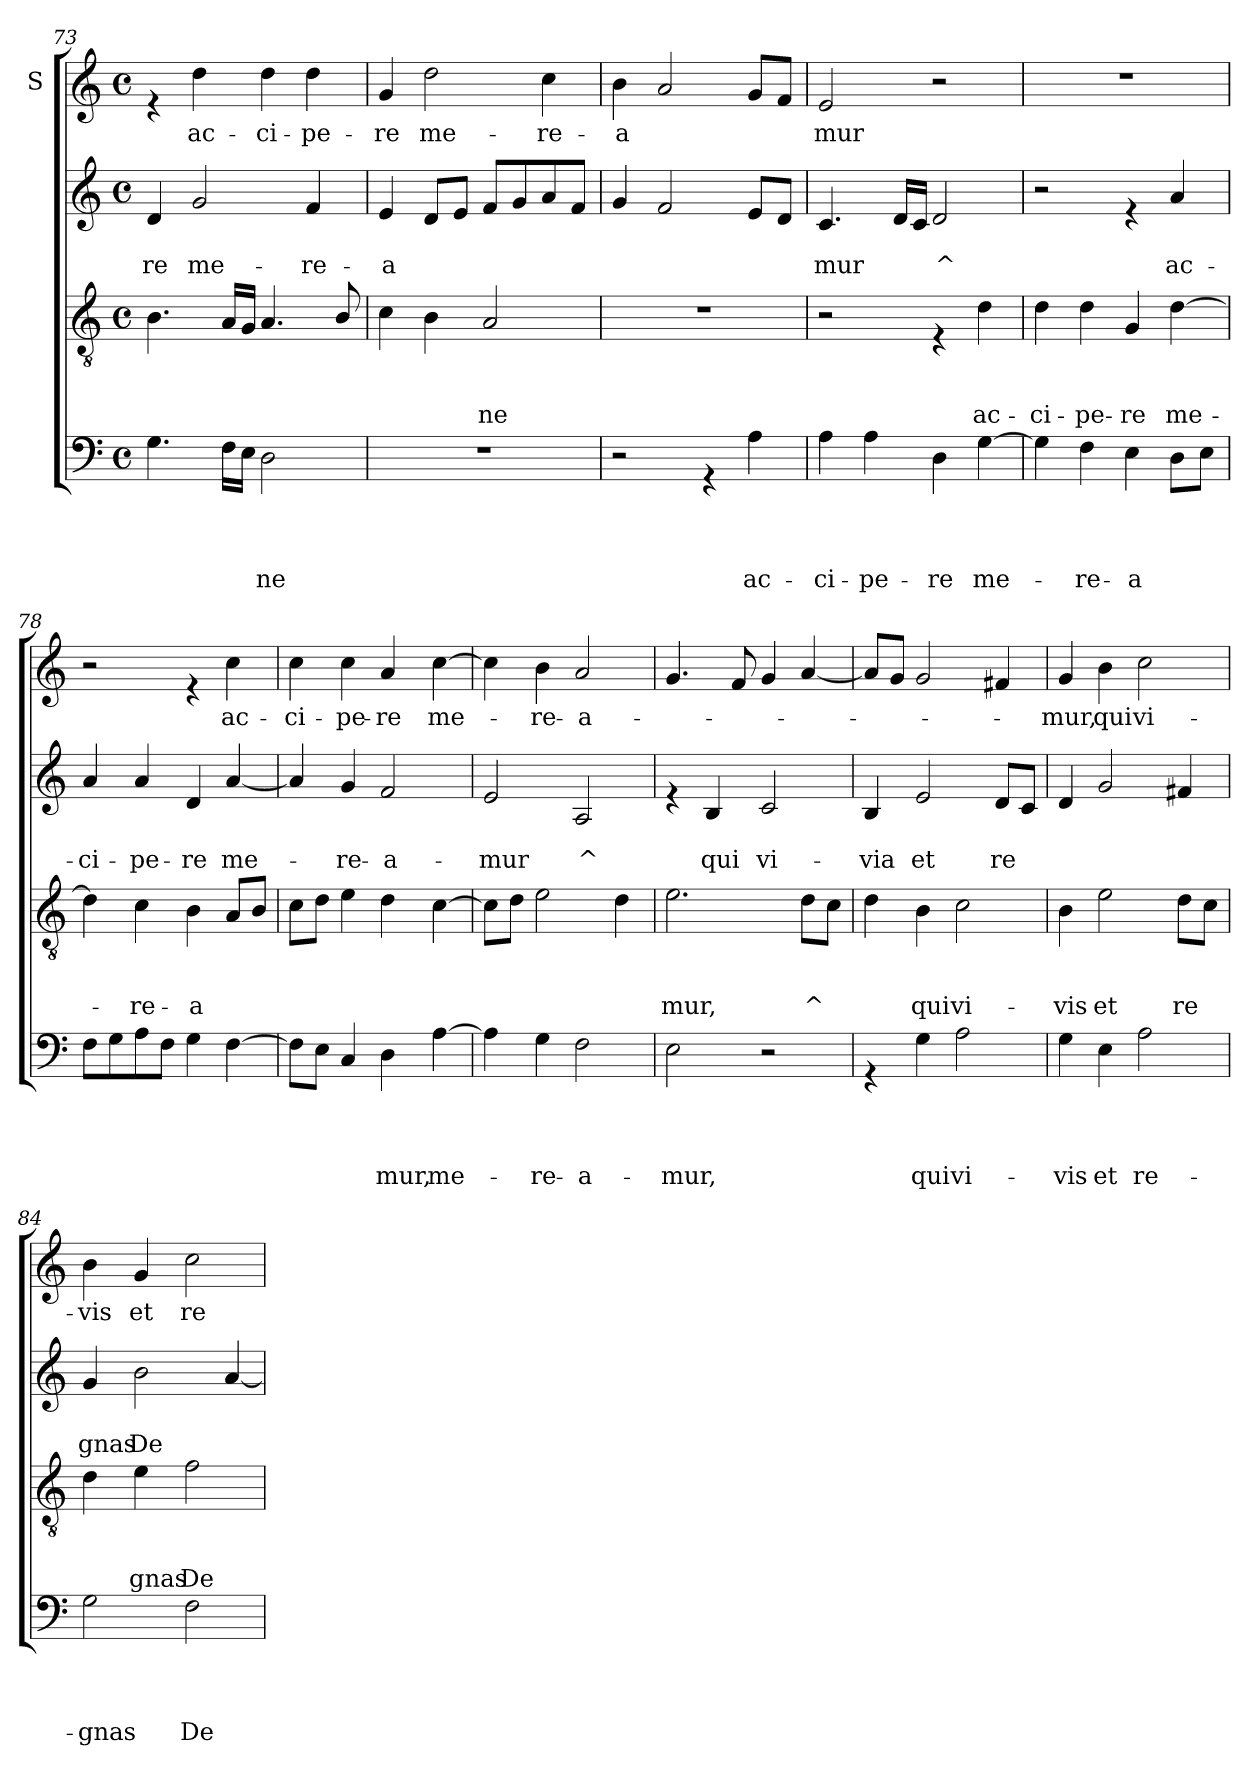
**kern	**text	**text	**text	**text	**kern	**text	**text	**text	**kern	**text	**text	**kern	**text
*part4	*part4	*part4	*part4	*part4	*part3	*part3	*part3	*part3	*part2	*part2	*part2	*part1	*part1
*staff4	*staff4	*staff4	*staff4	*staff4	*staff3	*staff3	*staff3	*staff3	*staff2	*staff2	*staff2	*staff1	*staff1
*	*	*	*	*	*	*	*	*	*	*	*	*I"S	*
!!LO:LB:g=z
*clefF4	*	*	*	*	*clefGv2	*	*	*	*clefG2	*	*	*clefG2	*
*k[]	*	*	*	*	*k[]	*	*	*	*k[]	*	*	*k[]	*
*C:	*	*	*	*	*C:	*	*	*	*C:	*	*	*C:	*
*M4/4	*	*	*	*	*M4/4	*	*	*	*M4/4	*	*	*M4/4	*
*met(c)	*	*	*	*	*met(c)	*	*	*	*met(c)	*	*	*met(c)	*
=73	=73	=73	=73	=73	=73	=73	=73	=73	=73	=73	=73	=73	=73
!	!	!	!	!	!	!	!	!	!	!	!LO:LY:b	!	!
4.G\	.	.	.	.	4.B\	.	.	.	4d/	.	-re	4re	.
!	!	!	!	!	!	!	!	!	!	!	!LO:LY:b	!	!LO:LY:b
.	.	.	.	.	.	.	.	.	2g/	.	me-	4dd\	ac-
16F\LL	.	.	.	.	16A/LL	.	.	.	.	.	.	.	.
16E\JJ	.	.	.	.	16G/JJ	.	.	.	.	.	.	.	.
!	!	!	!	!LO:LY:b	!	!	!	!	!	!	!	!	!LO:LY:b
2D\	.	.	.	-ne	4.A/	.	.	.	.	.	.	4dd\	-ci-
!	!	!	!	!	!	!	!	!	!	!	!LO:LY:b	!	!LO:LY:b
.	.	.	.	.	.	.	.	.	4f/	.	-re-	4dd\	-pe-
.	.	.	.	.	8B/	.	.	.	.	.	.	.	.
=74	=74	=74	=74	=74	=74	=74	=74	=74	=74	=74	=74	=74	=74
!	!	!	!	!	!	!	!	!	!	!	!LO:LY:b	!	!LO:LY:b
1r	.	.	.	.	4c\	.	.	.	4e/	.	-a	4g/	-re
!	!	!	!	!	!	!	!	!	!	!	!	!	!LO:LY:b
.	.	.	.	.	4B\	.	.	.	8d/L	.	.	2dd\	me-
.	.	.	.	.	.	.	.	.	8e/J	.	.	.	.
!	!	!	!	!	!	!	!	!LO:LY:b	!	!	!	!	!
.	.	.	.	.	2A/	.	.	-ne	8f/L	.	.	.	.
.	.	.	.	.	.	.	.	.	8g/	.	.	.	.
!	!	!	!	!	!	!	!	!	!	!	!	!	!LO:LY:b
.	.	.	.	.	.	.	.	.	8a/	.	.	4cc\	-re-
.	.	.	.	.	.	.	.	.	8f/J	.	.	.	.
=75	=75	=75	=75	=75	=75	=75	=75	=75	=75	=75	=75	=75	=75
!	!	!	!	!	!	!	!	!	!	!	!	!	!LO:LY:b
2r	.	.	.	.	1r	.	.	.	4g/	.	.	4b\	-a
.	.	.	.	.	.	.	.	.	2f/	.	.	2a/	.
4rGG	.	.	.	.	.	.	.	.	.	.	.	.	.
!	!	!	!	!LO:LY:b	!	!	!	!	!	!	!	!	!
4A\	.	.	.	ac-	.	.	.	.	8e/L	.	.	8g/L	.
.	.	.	.	.	.	.	.	.	8d/J	.	.	8f/J	.
=76	=76	=76	=76	=76	=76	=76	=76	=76	=76	=76	=76	=76	=76
!	!	!	!	!LO:LY:b	!	!	!	!	!	!	!LO:LY:b	!	!LO:LY:b
4A\	.	.	.	-ci-	2r	.	.	.	4.c/	.	mur	2e/	mur
!	!	!	!	!LO:LY:b	!	!	!	!	!	!	!	!	!
4A\	.	.	.	-pe-	.	.	.	.	.	.	.	.	.
.	.	.	.	.	.	.	.	.	16d/LL	.	.	.	.
.	.	.	.	.	.	.	.	.	16c/JJ	.	.	.	.
!	!	!	!	!LO:LY:b	!	!	!	!	!	!	!LO:LY:b	!	!
4D\	.	.	.	-re	4rE	.	.	.	2d/	.	^	2r	.
!	!	!	!	!LO:LY:b	!	!	!	!LO:LY:b	!	!	!	!	!
[>4G\	.	.	.	me-	4d\	.	.	ac-	.	.	.	.	.
=77	=77	=77	=77	=77	=77	=77	=77	=77	=77	=77	=77	=77	=77
!	!	!	!	!	!	!	!	!LO:LY:b	!	!	!	!	!
4G\]	.	.	.	.	4d\	.	.	-ci-	2r	.	.	1r	.
!	!	!	!	!LO:LY:b	!	!	!	!LO:LY:b	!	!	!	!	!
4F\	.	.	.	-re-	4d\	.	.	-pe-	.	.	.	.	.
!	!	!	!	!LO:LY:b	!	!	!	!LO:LY:b	!	!	!	!	!
4E\	.	.	.	-a	4G/	.	.	-re	4re	.	.	.	.
!	!	!	!	!	!	!	!	!LO:LY:b	!	!	!LO:LY:b	!	!
8D\L	.	.	.	.	[>4d\	.	.	me-	4a/	.	ac-	.	.
8E\J	.	.	.	.	.	.	.	.	.	.	.	.	.
!!LO:LB:g=z
=78	=78	=78	=78	=78	=78	=78	=78	=78	=78	=78	=78	=78	=78
!	!	!	!	!	!	!	!	!	!	!	!LO:LY:b	!	!
8F\L	.	.	.	.	4d\]	.	.	.	4a/	.	-ci-	2r	.
8G\	.	.	.	.	.	.	.	.	.	.	.	.	.
!	!	!	!	!	!	!	!	!LO:LY:b	!	!	!LO:LY:b	!	!
8A\	.	.	.	.	4c\	.	.	-re-	4a/	.	-pe-	.	.
8F\J	.	.	.	.	.	.	.	.	.	.	.	.	.
!	!	!	!	!	!	!	!	!LO:LY:b	!	!	!LO:LY:b	!	!
4G\	.	.	.	.	4B\	.	.	-a	4d/	.	-re	4re	.
!	!	!	!	!	!	!	!	!	!	!	!LO:LY:b	!	!LO:LY:b
[>4F\	.	.	.	.	8A/L	.	.	.	[<4a/	.	me-	4cc\	ac-
.	.	.	.	.	8B/J	.	.	.	.	.	.	.	.
=79	=79	=79	=79	=79	=79	=79	=79	=79	=79	=79	=79	=79	=79
!	!	!	!	!	!	!	!	!	!	!	!	!	!LO:LY:b
8F\L]	.	.	.	.	8c\L	.	.	.	4a/]	.	.	4cc\	-ci-
8E\J	.	.	.	.	8d\J	.	.	.	.	.	.	.	.
!	!	!	!	!	!	!	!	!	!	!	!LO:LY:b	!	!LO:LY:b
4C/	.	.	.	.	4e\	.	.	.	4g/	.	-re-	4cc\	-pe-
!	!	!	!	!LO:LY:b	!	!	!	!	!	!	!LO:LY:b	!	!LO:LY:b
4D\	.	.	.	mur,	4d\	.	.	.	2f/	.	-a-	4a/	-re
!	!	!	!	!LO:LY:b	!	!	!	!	!	!	!	!	!LO:LY:b
[>4A\	.	.	.	me-	[>4c\	.	.	.	.	.	.	[>4cc\	me-
=80	=80	=80	=80	=80	=80	=80	=80	=80	=80	=80	=80	=80	=80
!	!	!	!	!	!	!	!	!	!	!	!LO:LY:b	!	!
4A\]	.	.	.	.	8c\L]	.	.	.	2e/	.	-mur	4cc\]	.
.	.	.	.	.	8d\J	.	.	.	.	.	.	.	.
!	!	!	!	!LO:LY:b	!	!	!	!	!	!	!	!	!LO:LY:b
4G\	.	.	.	-re-	2e\	.	.	.	.	.	.	4b\	-re-
!	!	!	!	!LO:LY:b	!	!	!	!	!	!	!LO:LY:b	!	!LO:LY:b
2F\	.	.	.	-a-	.	.	.	.	2A/	.	^	2a/	-a-
.	.	.	.	.	4d\	.	.	.	.	.	.	.	.
=81	=81	=81	=81	=81	=81	=81	=81	=81	=81	=81	=81	=81	=81
!	!	!	!	!LO:LY:b	!	!	!	!LO:LY:b	!	!	!	!	!
2E\	.	.	.	-mur,	2.e\	.	.	mur,	4re	.	.	4.g/	.
!	!	!	!	!	!	!	!	!	!	!	!LO:LY:b	!	!
.	.	.	.	.	.	.	.	.	4B/	.	qui	.	.
.	.	.	.	.	.	.	.	.	.	.	.	8f/	.
!	!	!	!	!	!	!	!	!	!	!	!LO:LY:b	!	!
2r	.	.	.	.	.	.	.	.	2c/	.	vi-	4g/	.
!	!	!	!	!	!	!	!	!LO:LY:b	!	!	!	!	!
.	.	.	.	.	8d\L	.	.	^	.	.	.	[<4a/	.
.	.	.	.	.	8c\J	.	.	.	.	.	.	.	.
=82	=82	=82	=82	=82	=82	=82	=82	=82	=82	=82	=82	=82	=82
!	!	!	!	!	!	!	!	!	!	!	!LO:LY:b	!	!
4rGG	.	.	.	.	4d\	.	.	.	4B/	.	-via	8a/L]	.
.	.	.	.	.	.	.	.	.	.	.	.	8g/J	.
!	!	!	!	!LO:LY:b	!	!	!	!LO:LY:b	!	!	!LO:LY:b	!	!
4G\	.	.	.	qui	4B\	.	.	qui	2e/	.	et	2g/	.
!	!	!	!	!LO:LY:b	!	!	!	!LO:LY:b	!	!	!	!	!
2A\	.	.	.	vi-	2c\	.	.	vi-	.	.	.	.	.
!	!	!	!	!	!	!	!	!	!	!	!LO:LY:b	!	!
.	.	.	.	.	.	.	.	.	8d/L	.	re	4f#X/	.
.	.	.	.	.	.	.	.	.	8c/J	.	.	.	.
!!LO:PB:g=z
=83	=83	=83	=83	=83	=83	=83	=83	=83	=83	=83	=83	=83	=83
!	!	!	!	!LO:LY:b	!	!	!	!LO:LY:b	!	!	!	!	!LO:LY:b
4G\	.	.	.	-vis	4B\	.	.	-vis	4d/	.	.	4g/	-mur,
!	!	!	!	!LO:LY:b	!	!	!	!LO:LY:b	!	!	!	!	!LO:LY:b
4E\	.	.	.	et	2e\	.	.	et	2g/	.	.	4b\	qui
!	!	!	!	!LO:LY:b	!	!	!	!	!	!	!	!	!LO:LY:b
2A\	.	.	.	re-	.	.	.	.	.	.	.	2cc\	vi-
!	!	!	!	!	!	!	!	!LO:LY:b	!	!	!	!	!
.	.	.	.	.	8d\L	.	.	re	4f#X/	.	.	.	.
.	.	.	.	.	8c\J	.	.	.	.	.	.	.	.
=84	=84	=84	=84	=84	=84	=84	=84	=84	=84	=84	=84	=84	=84
!	!	!	!	!LO:LY:b	!	!	!	!	!	!	!LO:LY:b	!	!LO:LY:b
2G\	.	.	.	-gnas	4d\	.	.	.	4g/	.	gnas	4b\	-vis
!	!	!	!	!	!	!	!	!LO:LY:b	!	!	!LO:LY:b	!	!LO:LY:b
.	.	.	.	.	4e\	.	.	gnas	2b\	.	De	4g/	et
!	!	!	!	!LO:LY:b	!	!	!	!LO:LY:b	!	!	!	!	!LO:LY:b
2F\	.	.	.	De-	2f\	.	.	De-	.	.	.	2cc\	re-
.	.	.	.	.	.	.	.	.	[<4a/	.	.	.	.
=	=	=	=	=	=	=	=	=	=	=	=	=	=
*-	*-	*-	*-	*-	*-	*-	*-	*-	*-	*-	*-	*-	*-
